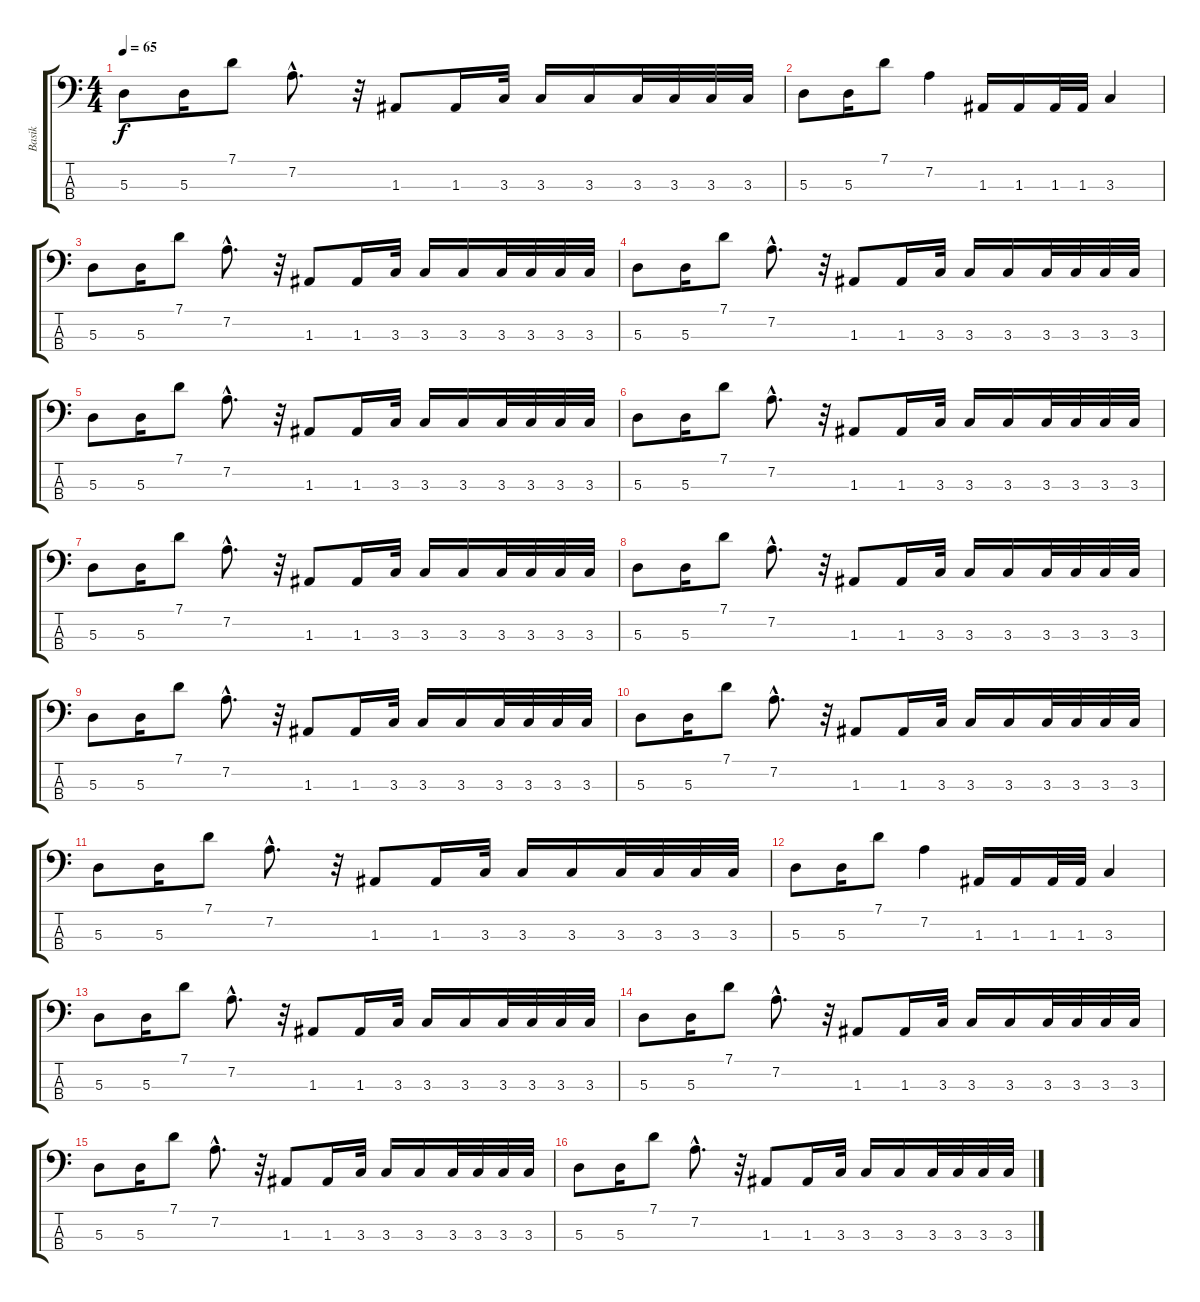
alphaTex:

\track ("Basik" "Basik") {instrument electricbassfinger}
\staff {score tabs}
\tuning (G2 D2 A1 E1) {hide}
\ts (4 4)
\tempo 65
\clef f4
\ks c
5.3.8{dy f} 5.3.16 7.1.8 7.2{hac}.8{d} r.32 1.3.8 1.3.16 3.3.32 3.3.16 3.3.16 3.3.32 3.3.32 3.3.32 3.3.32 |
5.3.8 5.3.16 7.1.8 7.2.4 1.3.16 1.3.16 1.3.32 1.3.32 3.3.4 |
5.3.8 5.3.16 7.1.8 7.2{hac}.8{d} r.32 1.3.8 1.3.16 3.3.32 3.3.16 3.3.16 3.3.32 3.3.32 3.3.32 3.3.32 |
5.3.8 5.3.16 7.1.8 7.2{hac}.8{d} r.32 1.3.8 1.3.16 3.3.32 3.3.16 3.3.16 3.3.32 3.3.32 3.3.32 3.3.32 |
5.3.8 5.3.16 7.1.8 7.2{hac}.8{d} r.32 1.3.8 1.3.16 3.3.32 3.3.16 3.3.16 3.3.32 3.3.32 3.3.32 3.3.32 |
5.3.8 5.3.16 7.1.8 7.2{hac}.8{d} r.32 1.3.8 1.3.16 3.3.32 3.3.16 3.3.16 3.3.32 3.3.32 3.3.32 3.3.32 |
5.3.8 5.3.16 7.1.8 7.2{hac}.8{d} r.32 1.3.8 1.3.16 3.3.32 3.3.16 3.3.16 3.3.32 3.3.32 3.3.32 3.3.32 |
5.3.8 5.3.16 7.1.8 7.2{hac}.8{d} r.32 1.3.8 1.3.16 3.3.32 3.3.16 3.3.16 3.3.32 3.3.32 3.3.32 3.3.32 |
5.3.8 5.3.16 7.1.8 7.2{hac}.8{d} r.32 1.3.8 1.3.16 3.3.32 3.3.16 3.3.16 3.3.32 3.3.32 3.3.32 3.3.32 |
5.3.8 5.3.16 7.1.8 7.2{hac}.8{d} r.32 1.3.8 1.3.16 3.3.32 3.3.16 3.3.16 3.3.32 3.3.32 3.3.32 3.3.32 |
5.3.8 5.3.16 7.1.8 7.2{hac}.8{d} r.32 1.3.8 1.3.16 3.3.32 3.3.16 3.3.16 3.3.32 3.3.32 3.3.32 3.3.32 |
5.3.8 5.3.16 7.1.8 7.2.4 1.3.16 1.3.16 1.3.32 1.3.32 3.3.4 |
5.3.8 5.3.16 7.1.8 7.2{hac}.8{d} r.32 1.3.8 1.3.16 3.3.32 3.3.16 3.3.16 3.3.32 3.3.32 3.3.32 3.3.32 |
5.3.8 5.3.16 7.1.8 7.2{hac}.8{d} r.32 1.3.8 1.3.16 3.3.32 3.3.16 3.3.16 3.3.32 3.3.32 3.3.32 3.3.32 |
5.3.8 5.3.16 7.1.8 7.2{hac}.8{d} r.32 1.3.8 1.3.16 3.3.32 3.3.16 3.3.16 3.3.32 3.3.32 3.3.32 3.3.32 |
5.3.8 5.3.16 7.1.8 7.2{hac}.8{d} r.32 1.3.8 1.3.16 3.3.32 3.3.16 3.3.16 3.3.32 3.3.32 3.3.32 3.3.32
